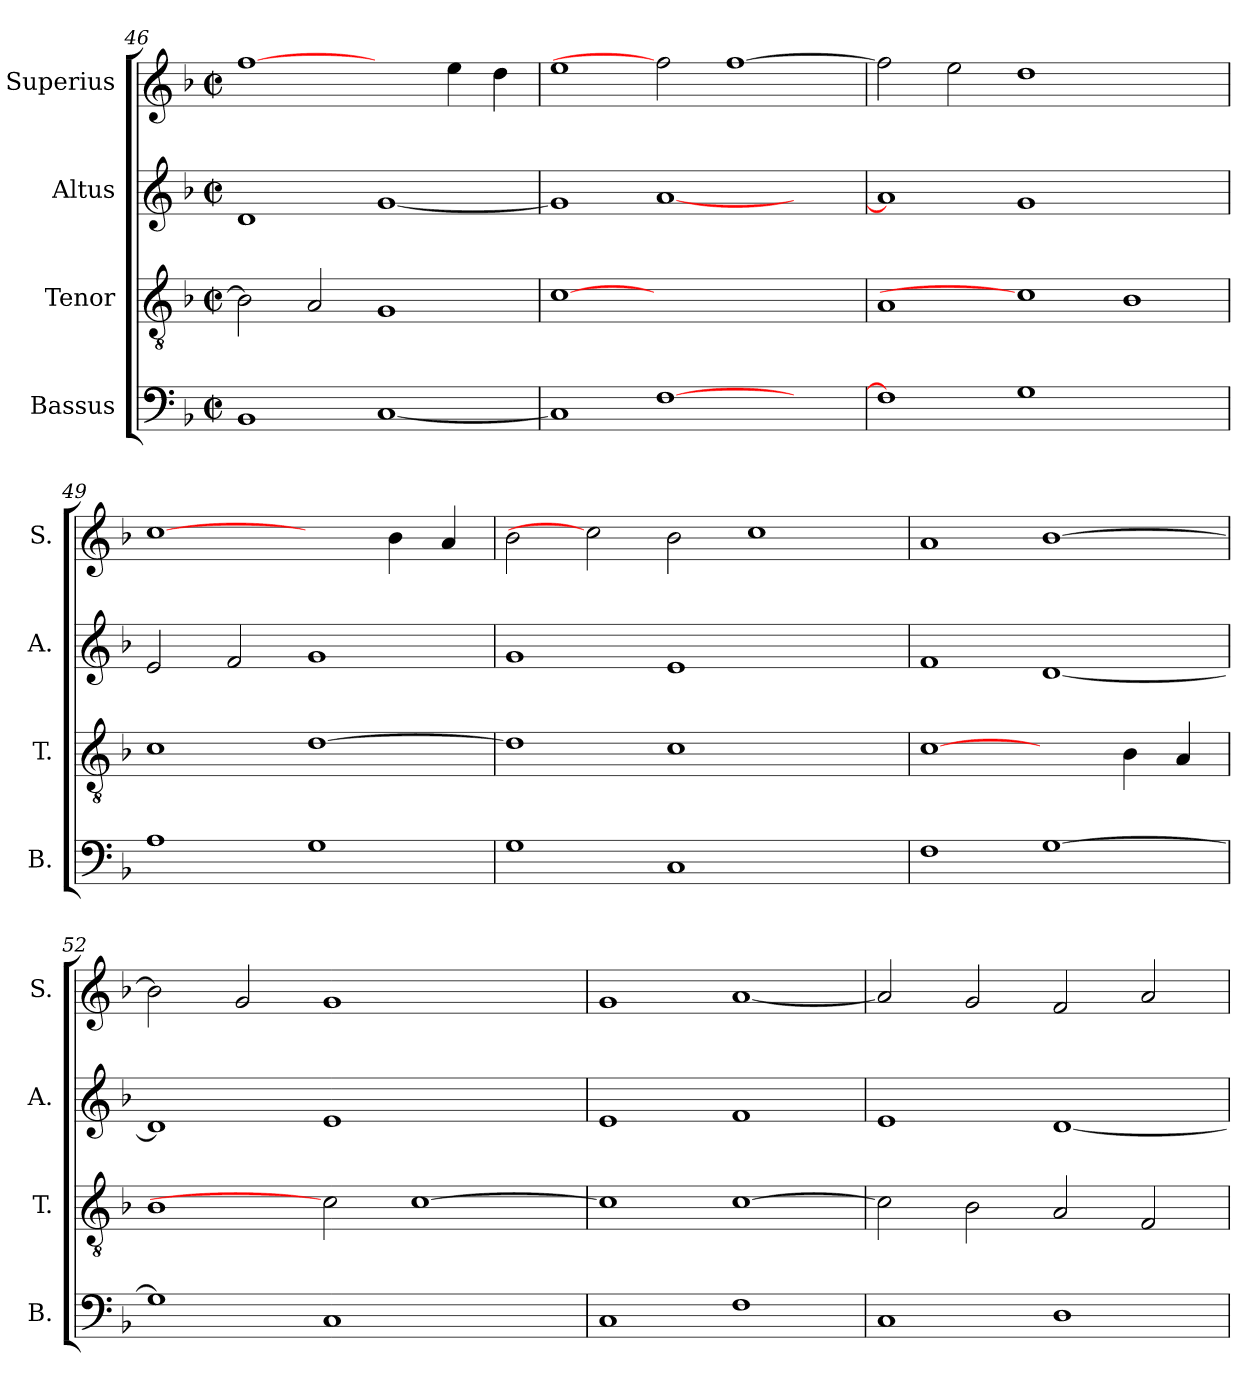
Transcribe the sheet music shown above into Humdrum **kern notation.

**kern	**kern	**kern	**kern
*part4	*part3	*part2	*part1
*staff4	*staff3	*staff2	*staff1
*I"Bassus	*I"Tenor	*I"Altus	*I"Superius
*I'B.	*I'T.	*I'A.	*I'S.
!!LO:LB:g=z
*clefF4	*clefGv2	*clefG2	*clefG2
*	*ITrd7c12	*	*
*k[b-]	*k[b-]	*k[b-]	*k[b-]
*F:	*F:	*F:	*F:
*M2/2	*M2/2	*M2/2	*M2/2
*met(c|)	*met(c|)	*met(c|)	*met(c|)
=46	=46	=46	=46
1BB-i	2BB-i\]	1di	[1ffi
.	2AAi/	.	.
[<1Ci	1GGi	[<1gi	2ryy
.	.	.	4eei\
.	.	.	4ddi\
=47	=47	=47	=47
1Ci]	[1Ci	1gi]	1eei
[>1Fi	1.ryy	[<1ai	2ffi]
.	.	.	[>1ffi
2ryy	.	2ryy	.
=48	=48	=48	=48
1Fi]	1AAi	1ai]	2ffi\]
.	.	.	2eei\
1Gi	1Ci]	1gi	1ddi
1ryy	1BB-i	1ryy	1ryy
=49	=49	=49	=49
1Ai	1Ci	2ei/	[1cci
.	.	2fi/	.
1Gi	[>1Di	1gi	2ryy
.	.	.	4b-i\
.	.	.	4ai/
=50	=50	=50	=50
1Gi	1Di]	1gi	2b-i\
.	.	.	2cci]
1Ci	1Ci	1ei	2b-i\
.	.	.	1cci
2ryy	2ryy	2ryy	.
=51	=51	=51	=51
1Fi	[1Ci	1fi	1ai
[>1Gi	2ryy	[<1di	[>1b-i
.	4BB-i\	.	.
.	4AAi/	.	.
!!LO:PB:g=z
=52	=52	=52	=52
1Gi]	1BB-i	1di]	2b-i\]
.	.	.	2gi/
1Ci	2Ci]	1ei	1gi
.	[>1Ci	.	.
2ryy	.	2ryy	2ryy
=53	=53	=53	=53
1Ci	1Ci]	1ei	1gi
1Fi	[>1Ci	1fi	[<1ai
=54	=54	=54	=54
1Ci	2Ci\]	1ei	2ai/]
.	2BB-i\	.	2gi/
1Di	2AAi/	[<1di	2fi/
.	2FFi/	.	2ai/
=	=	=	=
*-	*-	*-	*-
